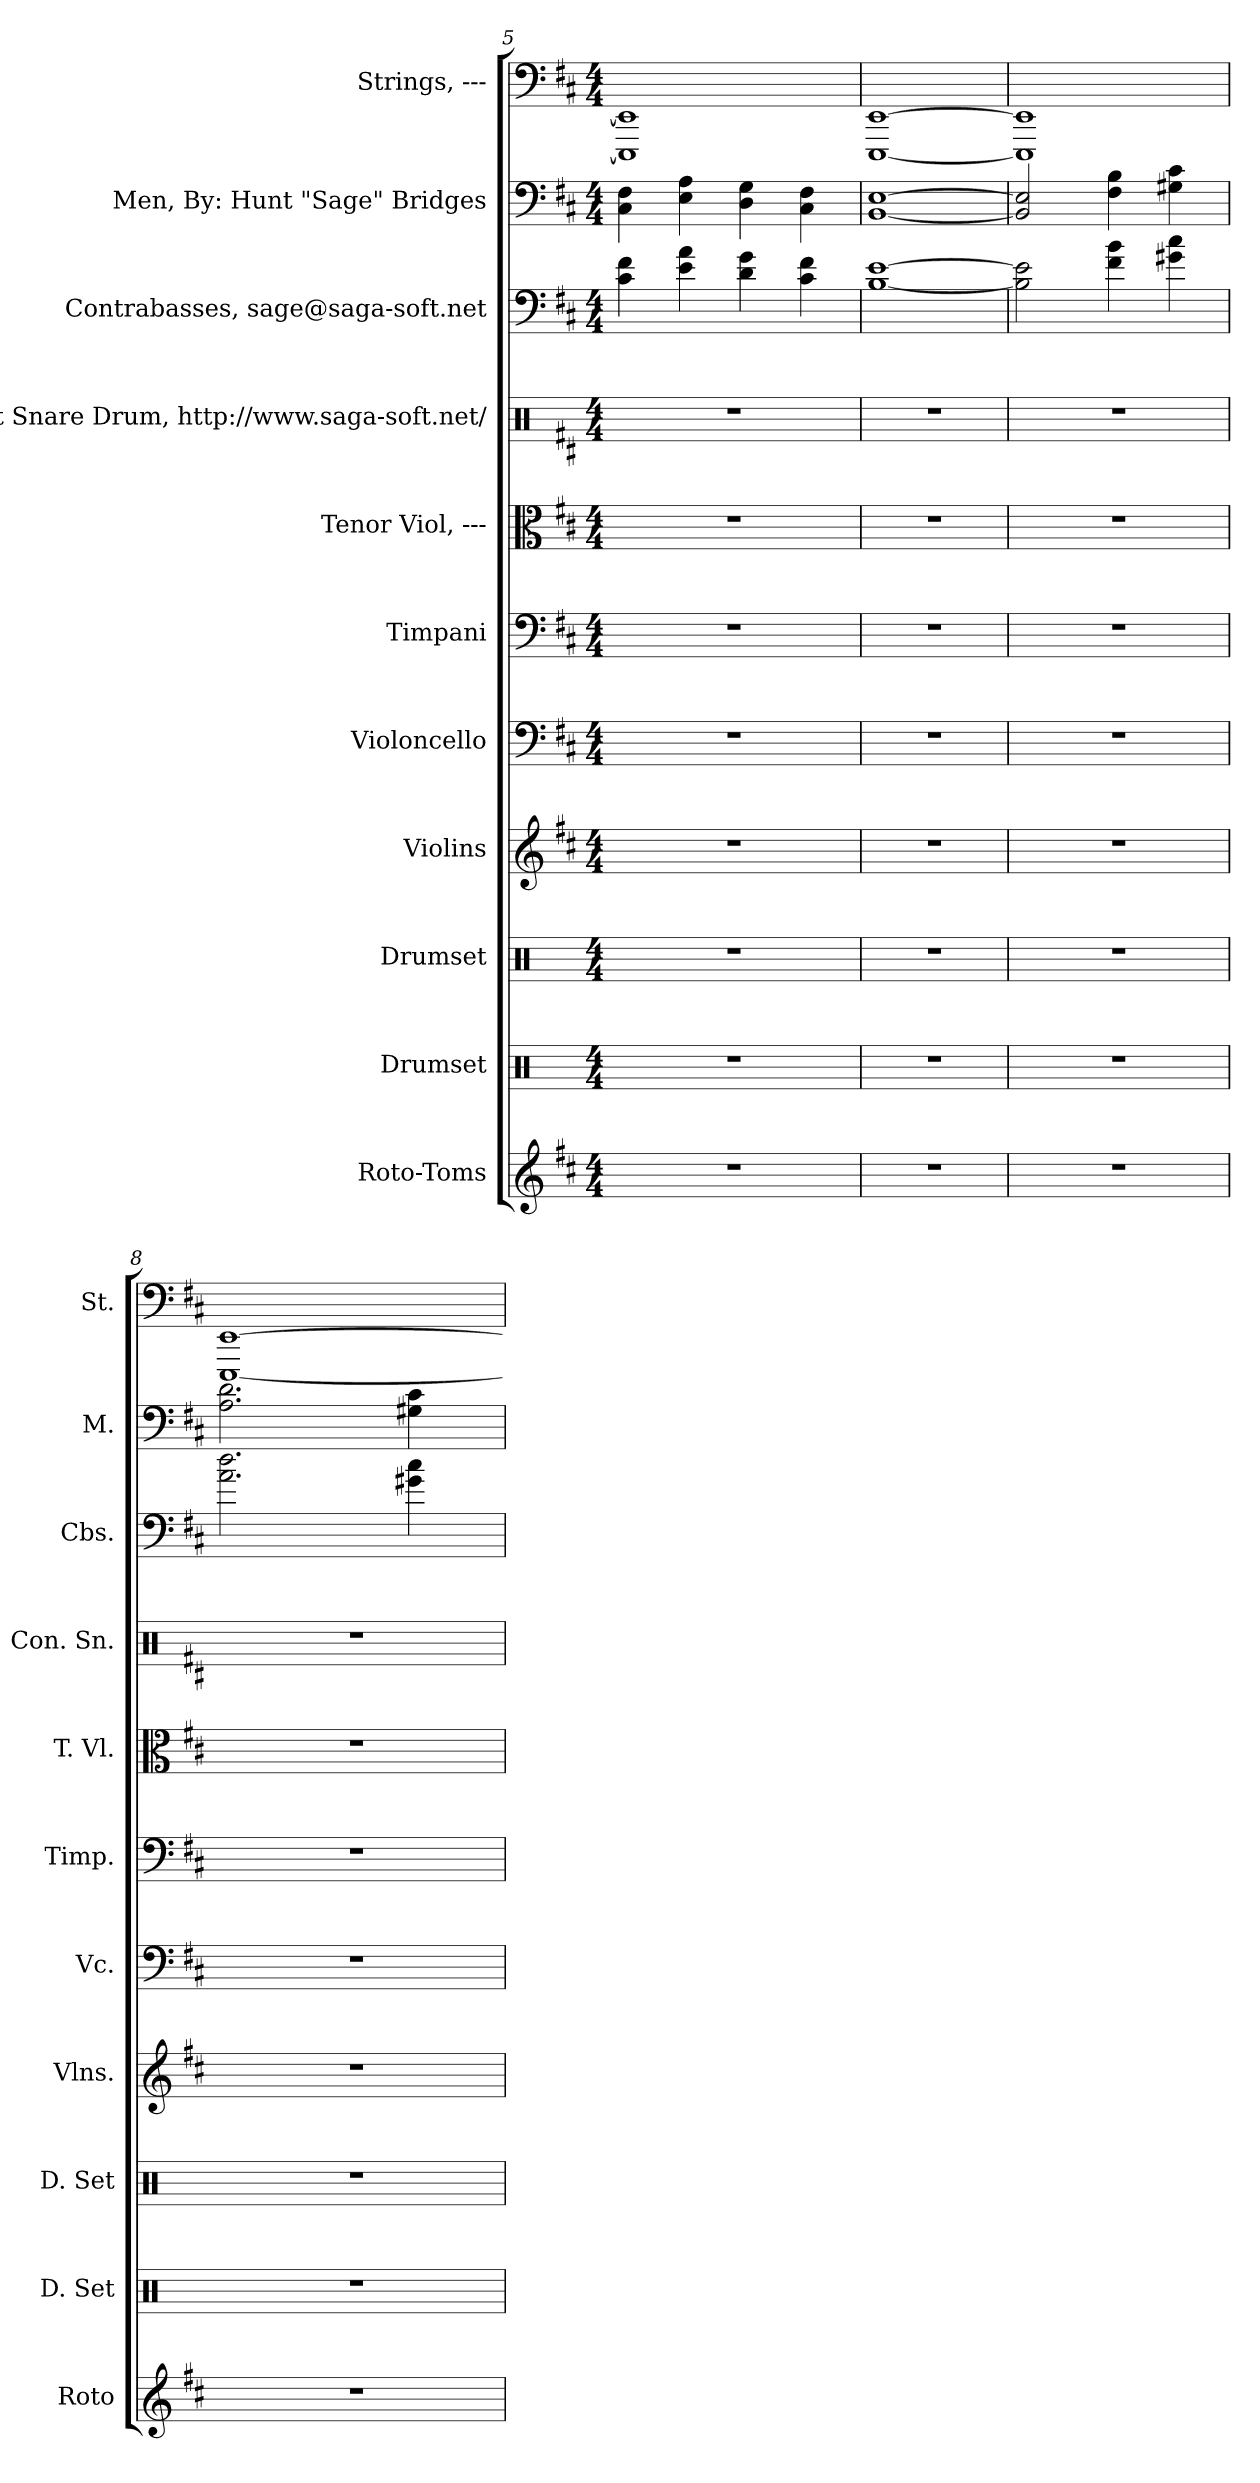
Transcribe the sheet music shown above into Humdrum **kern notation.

**kern	**kern	**kern	**kern	**kern	**kern	**kern	**kern	**kern	**kern	**kern
*part11	*part10	*part9	*part8	*part7	*part6	*part5	*part4	*part3	*part2	*part1
*staff11	*staff10	*staff9	*staff8	*staff7	*staff6	*staff5	*staff4	*staff3	*staff2	*staff1
*I"Roto-Toms	*I"Drumset	*I"Drumset	*I"Violins	*I"Violoncello	*I"Timpani	*I"Tenor Viol, ---	*I"Concert Snare Drum, http://www.saga-soft.net/	*I"Contrabasses, sage@saga-soft.net	*I"Men, By: Hunt &quot;Sage&quot; Bridges	*I"Strings, ---
*I'Roto	*I'D. Set	*I'D. Set	*I'Vlns.	*I'Vc.	*I'Timp.	*I'T. Vl.	*I'Con. Sn.	*I'Cbs.	*I'M.	*I'St.
*clefG2	*clefX	*clefX	*clefG2	*clefF4	*clefF4	*clefC3	*clefX	*clefF4	*clefF4	*clefF4
*	*	*	*	*	*	*	*	*ITrd7c12	*	*
*k[f#c#]	*k[]	*k[]	*k[f#c#]	*k[f#c#]	*k[f#c#]	*k[f#c#]	*k[f#c#]	*k[f#c#]	*k[f#c#]	*k[f#c#]
*M4/4	*M4/4	*M4/4	*M4/4	*M4/4	*M4/4	*M4/4	*M4/4	*M4/4	*M4/4	*M4/4
=5	=5	=5	=5	=5	=5	=5	=5	=5	=5	=5
1r	1r	1r	1r	1r	1r	1r	1r	4C#\ 4F#\	4C#\ 4F#\	1EEE] 1EE]
.	.	.	.	.	.	.	.	4E\ 4A\	4E\ 4A\	.
.	.	.	.	.	.	.	.	4D\ 4G\	4D\ 4G\	.
.	.	.	.	.	.	.	.	4C#\ 4F#\	4C#\ 4F#\	.
=6	=6	=6	=6	=6	=6	=6	=6	=6	=6	=6
1r	1r	1r	1r	1r	1r	1r	1r	[1BB [1E	[1BB [1E	[1EEE [1EE
!!LO:PB:g=z
=7	=7	=7	=7	=7	=7	=7	=7	=7	=7	=7
1r	1r	1r	1r	1r	1r	1r	1r	2BB\] 2E\]	2BB/] 2E/]	1EEE] 1EE]
.	.	.	.	.	.	.	.	4F#\ 4B\	4F#\ 4B\	.
.	.	.	.	.	.	.	.	4G#X\ 4c#\	4G#X\ 4c#\	.
=8	=8	=8	=8	=8	=8	=8	=8	=8	=8	=8
1r	1r	1r	1r	1r	1r	1r	1r	2.A\ 2.d\	2.A\ 2.d\	[1EEE [1EE
.	.	.	.	.	.	.	.	4G#X\ 4c#\	4G#X\ 4c#\	.
=	=	=	=	=	=	=	=	=	=	=
*-	*-	*-	*-	*-	*-	*-	*-	*-	*-	*-
